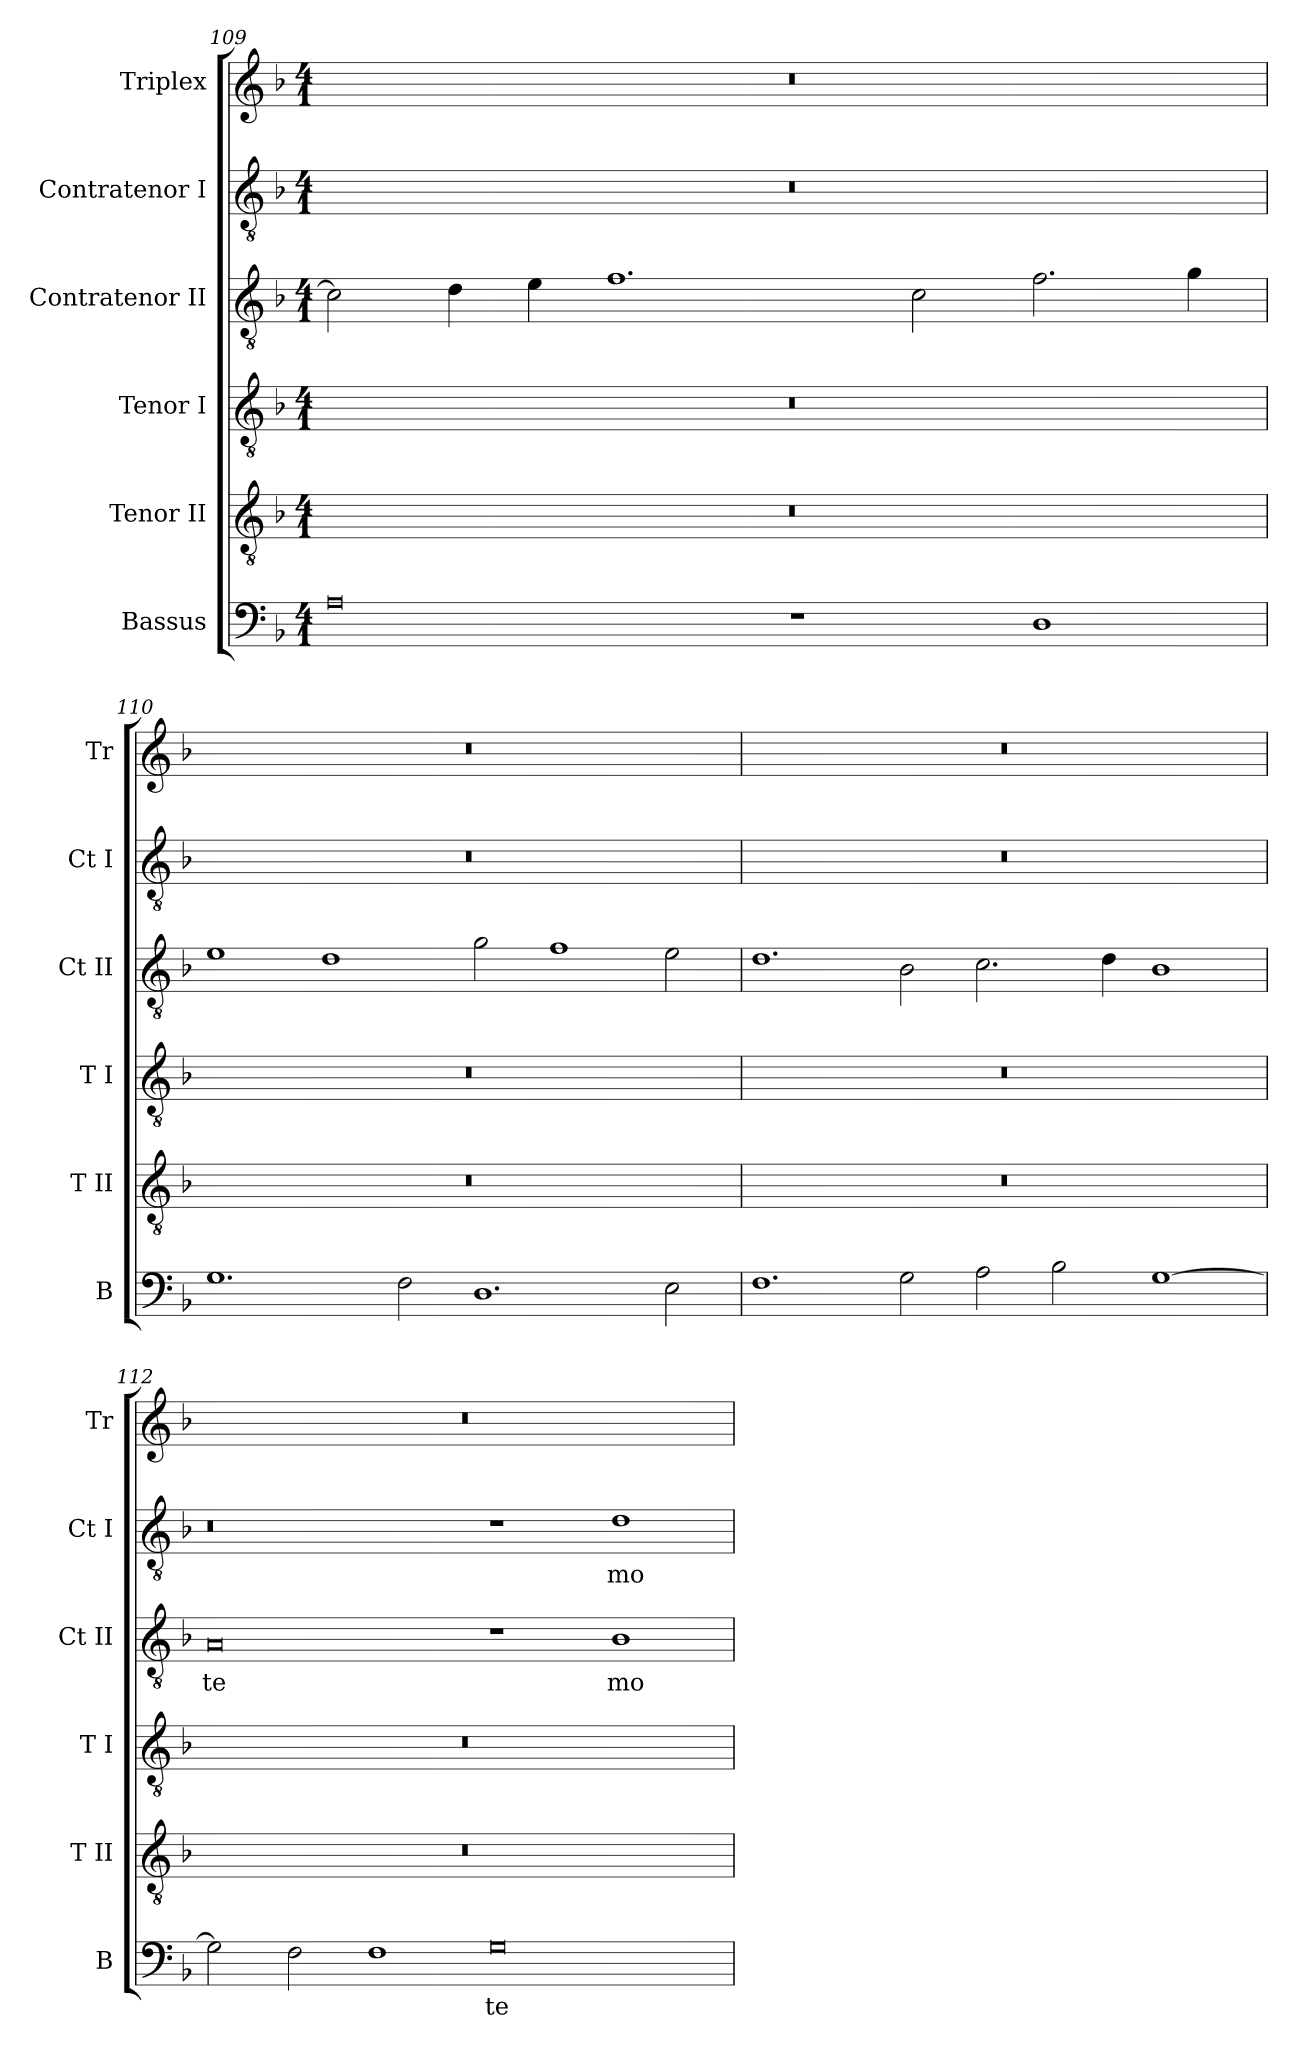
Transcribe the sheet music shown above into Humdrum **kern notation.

**kern	**text	**kern	**kern	**kern	**text	**kern	**text	**kern
*part6	*part6	*part5	*part4	*part3	*part3	*part2	*part2	*part1
*staff6	*staff6	*staff5	*staff4	*staff3	*staff3	*staff2	*staff2	*staff1
*I"Bassus	*	*I"Tenor II	*I"Tenor I	*I"Contratenor II	*	*I"Contratenor I	*	*I"Triplex
*I'B	*	*I'T II	*I'T I	*I'Ct II	*	*I'Ct I	*	*I'Tr
*clefF4	*	*clefGv2	*clefGv2	*clefGv2	*	*clefGv2	*	*clefG2
*	*	*ITrd7c12	*ITrd7c12	*ITrd7c12	*	*ITrd7c12	*	*
*k[b-]	*	*k[b-]	*k[b-]	*k[b-]	*	*k[b-]	*	*k[b-]
*F:	*	*F:	*F:	*F:	*	*F:	*	*F:
*M4/1	*	*M4/1	*M4/1	*M4/1	*	*M4/1	*	*M4/1
=109	=109	=109	=109	=109	=109	=109	=109	=109
!	!	!LO:N:vis=1	!LO:N:vis=1	!	!	!LO:N:vis=1	!	!LO:N:vis=1
0Ai	.	00r	00r	2Ci\]	.	00r	.	00r
.	.	.	.	4Di\	.	.	.	.
.	.	.	.	4Ei\	.	.	.	.
.	.	.	.	1.Fi	.	.	.	.
1r	.	.	.	.	.	.	.	.
.	.	.	.	2Ci\	.	.	.	.
1Di	.	.	.	2.Fi\	.	.	.	.
.	.	.	.	4Gi\	.	.	.	.
=110	=110	=110	=110	=110	=110	=110	=110	=110
!	!	!LO:N:vis=1	!LO:N:vis=1	!	!	!LO:N:vis=1	!	!LO:N:vis=1
1.Gi	.	00r	00r	1Ei	.	00r	.	00r
.	.	.	.	1Di	.	.	.	.
2Fi\	.	.	.	.	.	.	.	.
1.Di	.	.	.	2Gi\	.	.	.	.
.	.	.	.	1Fi	.	.	.	.
2Ei\	.	.	.	2Ei\	.	.	.	.
!!LO:LB:g=z
=111	=111	=111	=111	=111	=111	=111	=111	=111
!	!	!LO:N:vis=1	!LO:N:vis=1	!	!	!LO:N:vis=1	!	!LO:N:vis=1
1.Fi	.	00r	00r	1.Di	.	00r	.	00r
2Gi\	.	.	.	2BB-i\	.	.	.	.
2Ai\	.	.	.	2.Ci\	.	.	.	.
2B-i\	.	.	.	.	.	.	.	.
.	.	.	.	4Di\	.	.	.	.
[>1Gi	.	.	.	1BB-i	.	.	.	.
=112	=112	=112	=112	=112	=112	=112	=112	=112
!	!	!LO:N:vis=1	!LO:N:vis=1	!	!	!	!	!
!	!	!	!	!	!LO:LY:b:color=#000000	!	!	!LO:N:vis=1
2Gi\]	.	00r	00r	0AAi	-te	0r	.	00r
2Fi\	.	.	.	.	.	.	.	.
1Fi	.	.	.	.	.	.	.	.
!	!LO:LY:b:color=#000000	!	!	!	!	!	!	!
0Gi	-te	.	.	1r	.	1r	.	.
!	!	!	!	!	!LO:LY:b:color=#000000	!	!	!
!	!	!	!	!	!	!	!LO:LY:b:color=#000000	!
.	.	.	.	1BB-i	mo-	1Di	mo-	.
=	=	=	=	=	=	=	=	=
*-	*-	*-	*-	*-	*-	*-	*-	*-
